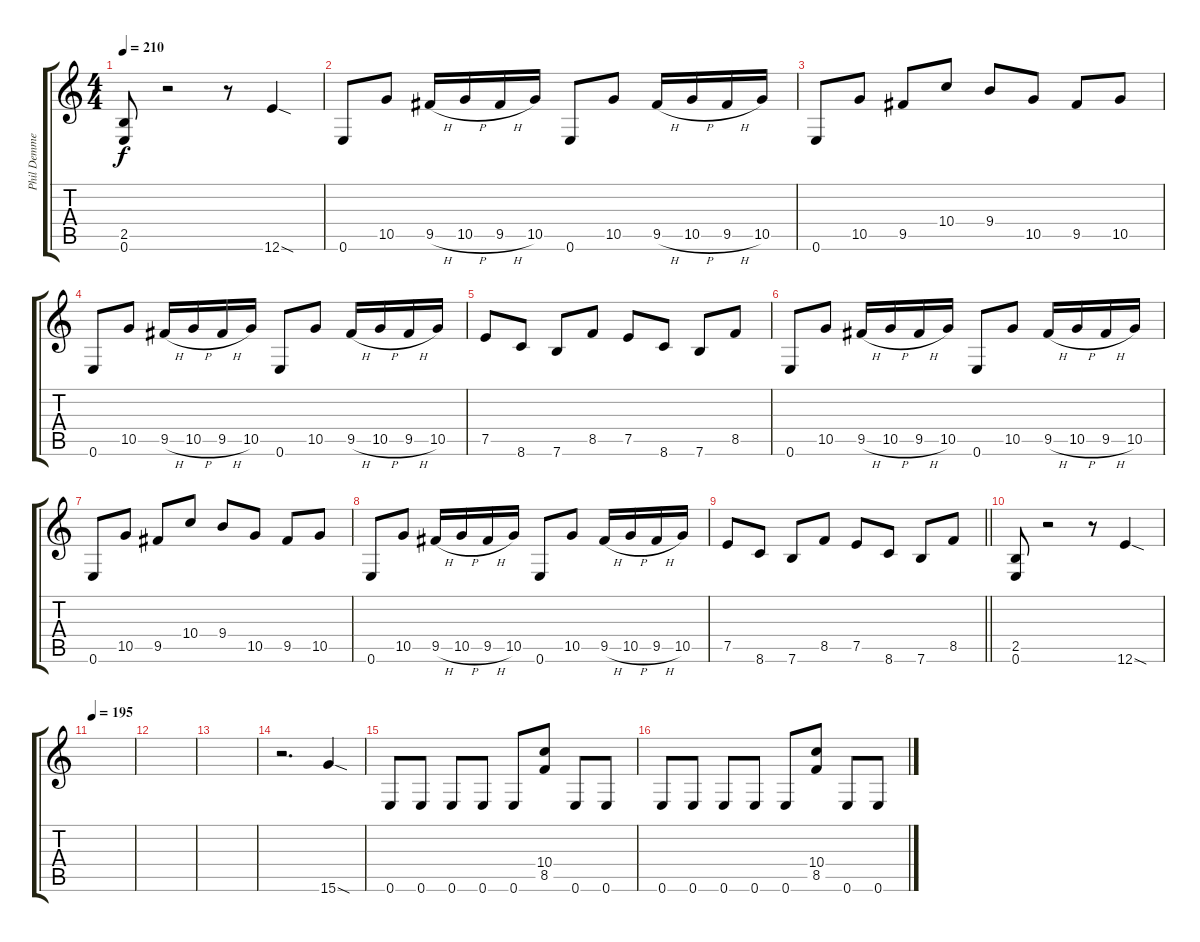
\track ("Phil Demmel" "Phil Demme") {instrument distortionguitar}
\staff {score tabs}
\tuning (E4 B3 G3 D3 A2 E2) {hide}
\ts (4 4)
\tempo 210
\clef g2
\ks c
(2.5 0.6).8{dy f} r.2 r.8 12.6{sod}.4 |
0.6.8 10.5.8 9.5{h}.16 10.5{h}.16 9.5{h}.16 10.5.16 0.6.8 10.5.8 9.5{h}.16 10.5{h}.16 9.5{h}.16 10.5.16 |
0.6.8 10.5.8 9.5.8 10.4.8 9.4.8 10.5.8 9.5.8 10.5.8 |
0.6.8 10.5.8 9.5{h}.16 10.5{h}.16 9.5{h}.16 10.5.16 0.6.8 10.5.8 9.5{h}.16 10.5{h}.16 9.5{h}.16 10.5.16 |
7.5.8 8.6.8 7.6.8 8.5.8 7.5.8 8.6.8 7.6.8 8.5.8 |
0.6.8 10.5.8 9.5{h}.16 10.5{h}.16 9.5{h}.16 10.5.16 0.6.8 10.5.8 9.5{h}.16 10.5{h}.16 9.5{h}.16 10.5.16 |
0.6.8 10.5.8 9.5.8 10.4.8 9.4.8 10.5.8 9.5.8 10.5.8 |
0.6.8 10.5.8 9.5{h}.16 10.5{h}.16 9.5{h}.16 10.5.16 0.6.8 10.5.8 9.5{h}.16 10.5{h}.16 9.5{h}.16 10.5.16 |
\barLineRight lightlight
7.5.8 8.6.8 7.6.8 8.5.8 7.5.8 8.6.8 7.6.8 8.5.8 |
(2.5 0.6).8 r.2 r.8 12.6{sod}.4 |
\tempo 195
|
|
|
r.2{d} 15.6{sod}.4 |
0.6.8 0.6.8 0.6.8 0.6.8 0.6.8 (10.4 8.5).8 0.6.8 0.6.8 |
0.6.8 0.6.8 0.6.8 0.6.8 0.6.8 (10.4 8.5).8 0.6.8 0.6.8
